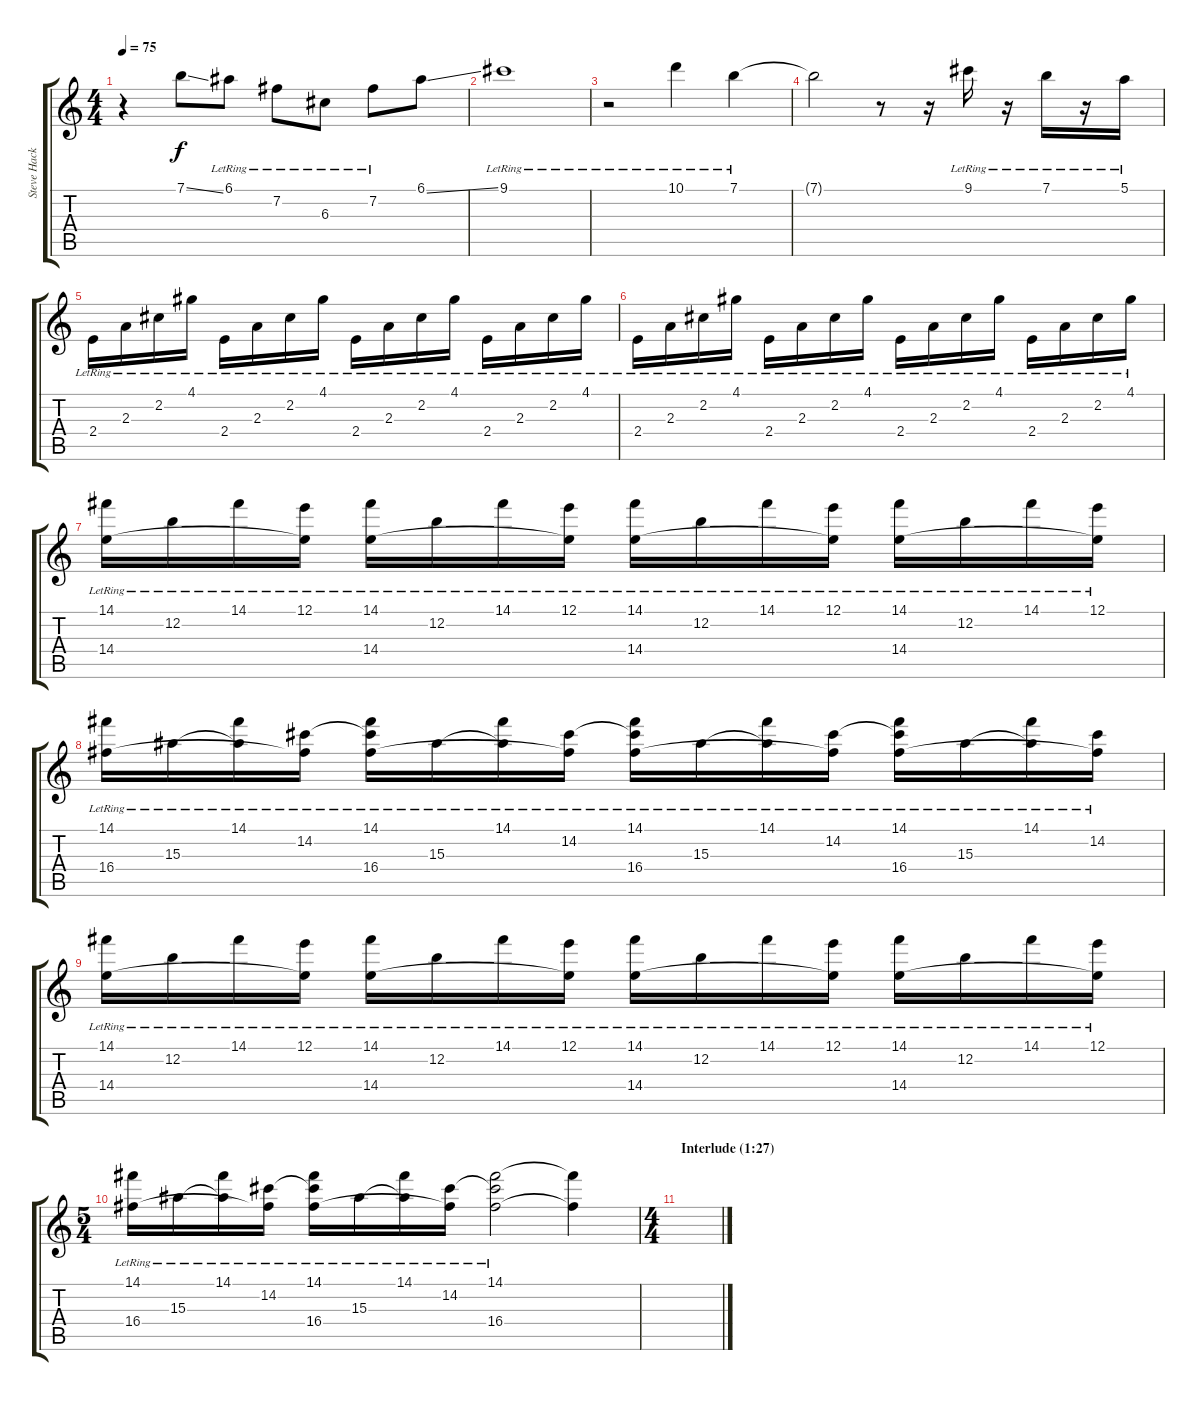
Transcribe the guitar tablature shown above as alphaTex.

\track ("Steve Hackett (clean guitar solo)" "Steve Hack") {instrument electricguitarjazz}
\staff {score tabs}
\tuning (E4 B3 G3 D3 A2 E2) {hide}
\ts (4 4)
\tempo 75
\clef g2
\ks c
r.4{dy f} 7.1{ss}.8 6.1{lr}.8 7.2{lr}.8 6.3{lr}.8 7.2{lr}.8 6.1{ss}.8 |
9.1{lr}.1 |
r.2 10.1{lr}.4 7.1{lr}.4 |
7.1{t}.2 r.8 r.16 9.1{lr}.16 r.16 7.1{lr}.16 r.16 5.1{lr}.16 |
2.4{lr}.16{volume 8} 2.3{lr}.16 2.2{lr}.16 4.1{lr}.16 2.4{lr}.16 2.3{lr}.16 2.2{lr}.16 4.1{lr}.16 2.4{lr}.16 2.3{lr}.16 2.2{lr}.16 4.1{lr}.16 2.4{lr}.16 2.3{lr}.16 2.2{lr}.16 4.1{lr}.16 |
2.4{lr}.16 2.3{lr}.16 2.2{lr}.16 4.1{lr}.16 2.4{lr}.16 2.3{lr}.16 2.2{lr}.16 4.1{lr}.16 2.4{lr}.16 2.3{lr}.16 2.2{lr}.16 4.1{lr}.16 2.4{lr}.16 2.3{lr}.16 2.2{lr}.16 4.1{lr}.16 |
(14.1{lr} 14.4{lr}).16 12.2{lr}.16 14.1{lr}.16 (12.1{lr} 14.4{t}).16 (14.1{lr} 14.4{lr}).16 12.2{lr}.16 14.1{lr}.16 (12.1{lr} 14.4{t}).16 (14.1{lr} 14.4{lr}).16 12.2{lr}.16 14.1{lr}.16 (12.1{lr} 14.4{t}).16 (14.1{lr} 14.4{lr}).16 12.2{lr}.16 14.1{lr}.16 (12.1{lr} 14.4{t}).16 |
(14.1{lr} 16.4{lr}).16 15.3{lr}.16 (14.1{lr} 15.3{t}).16 (14.2{lr} 16.4{t}).16 (14.1{lr} 14.2{t} 16.4{lr}).16 15.3{lr}.16 (14.1{lr} 15.3{t}).16 (14.2{lr} 16.4{t}).16 (14.1{lr} 14.2{t} 16.4{lr}).16 15.3{lr}.16 (14.1{lr} 15.3{t}).16 (14.2{lr} 16.4{t}).16 (14.1{lr} 14.2{t} 16.4{lr}).16 15.3{lr}.16 (14.1{lr} 15.3{t}).16 (14.2{lr} 16.4{t}).16 |
(14.1{lr} 14.4{lr}).16 12.2{lr}.16 14.1{lr}.16 (12.1{lr} 14.4{t}).16 (14.1{lr} 14.4{lr}).16 12.2{lr}.16 14.1{lr}.16 (12.1{lr} 14.4{t}).16 (14.1{lr} 14.4{lr}).16 12.2{lr}.16 14.1{lr}.16 (12.1{lr} 14.4{t}).16 (14.1{lr} 14.4{lr}).16 12.2{lr}.16 14.1{lr}.16 (12.1{lr} 14.4{t}).16 |
\ts (5 4)
(14.1{lr} 16.4{lr}).16 15.3{lr}.16 (14.1{lr} 15.3{t}).16 (14.2{lr} 16.4{t}).16 (14.1{lr} 14.2{t} 16.4{lr}).16 15.3{lr}.16 (14.1{lr} 15.3{t}).16 (14.2{lr} 16.4{t}).16 (14.1{lr} 14.2{t} 16.4{lr}).2 (14.1{t} 16.4{t}).4 |
\ts (4 4)
\section ("" "Interlude (1:27)")
